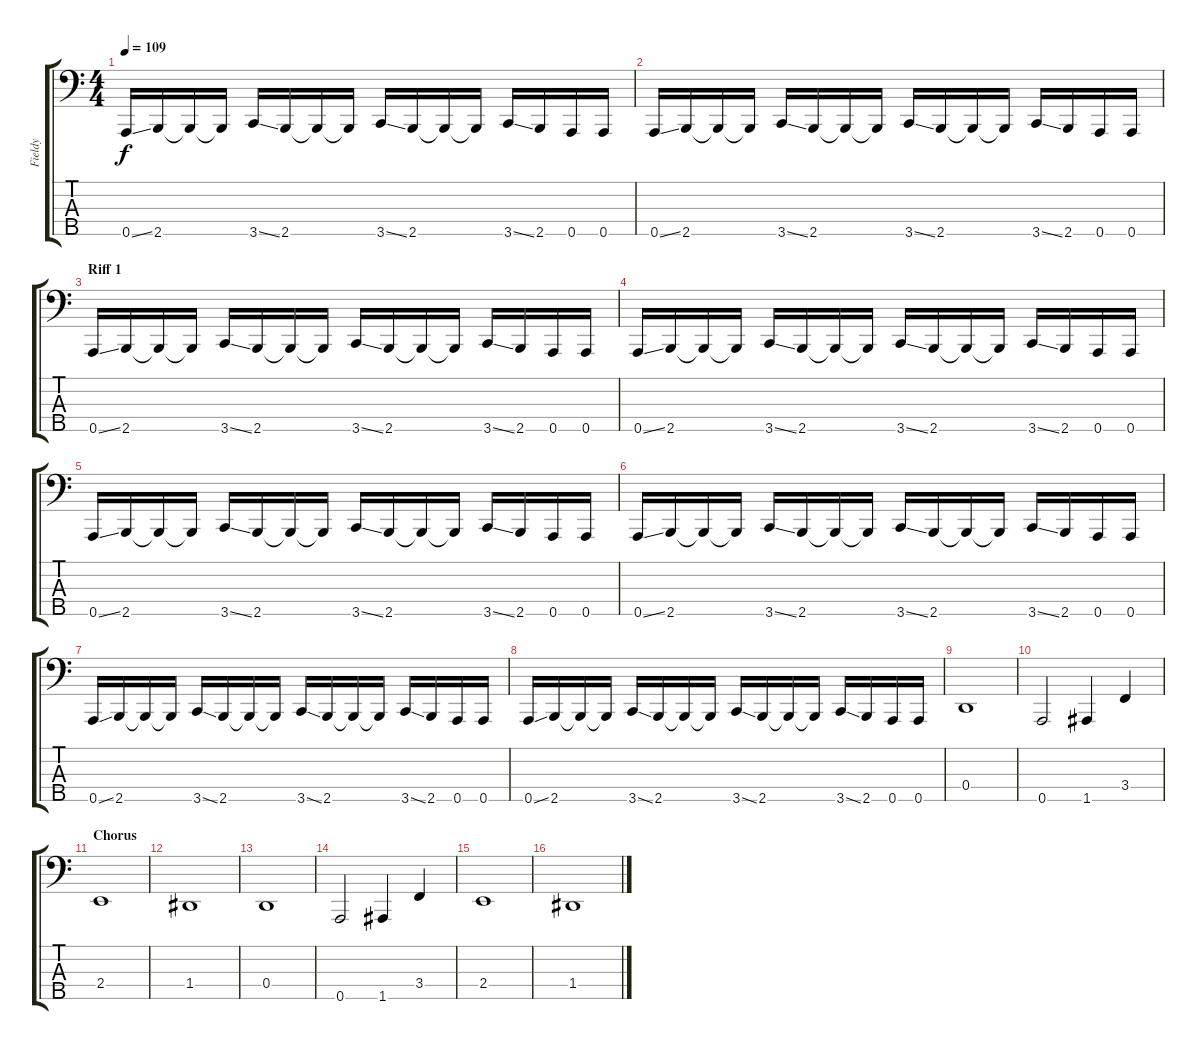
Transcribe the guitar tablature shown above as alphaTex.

\track ("Fieldy" "Fieldy") {instrument slapbass1}
\staff {score tabs}
\tuning (F2 C2 G1 D1 A0) {hide}
\ts (4 4)
\tempo 109
\clef f4
\ks c
0.5{ss}.16{dy f} 2.5.16 2.5{t}.16 2.5{t}.16 3.5{ss}.16 2.5.16 2.5{t}.16 2.5{t}.16 3.5{ss}.16 2.5.16 2.5{t}.16 2.5{t}.16 3.5{ss}.16 2.5.16 0.5.16 0.5.16 |
0.5{ss}.16 2.5.16 2.5{t}.16 2.5{t}.16 3.5{ss}.16 2.5.16 2.5{t}.16 2.5{t}.16 3.5{ss}.16 2.5.16 2.5{t}.16 2.5{t}.16 3.5{ss}.16 2.5.16 0.5.16 0.5.16 |
\section ("" "Riff 1")
0.5{ss}.16 2.5.16 2.5{t}.16 2.5{t}.16 3.5{ss}.16 2.5.16 2.5{t}.16 2.5{t}.16 3.5{ss}.16 2.5.16 2.5{t}.16 2.5{t}.16 3.5{ss}.16 2.5.16 0.5.16 0.5.16 |
0.5{ss}.16 2.5.16 2.5{t}.16 2.5{t}.16 3.5{ss}.16 2.5.16 2.5{t}.16 2.5{t}.16 3.5{ss}.16 2.5.16 2.5{t}.16 2.5{t}.16 3.5{ss}.16 2.5.16 0.5.16 0.5.16 |
0.5{ss}.16 2.5.16 2.5{t}.16 2.5{t}.16 3.5{ss}.16 2.5.16 2.5{t}.16 2.5{t}.16 3.5{ss}.16 2.5.16 2.5{t}.16 2.5{t}.16 3.5{ss}.16 2.5.16 0.5.16 0.5.16 |
0.5{ss}.16 2.5.16 2.5{t}.16 2.5{t}.16 3.5{ss}.16 2.5.16 2.5{t}.16 2.5{t}.16 3.5{ss}.16 2.5.16 2.5{t}.16 2.5{t}.16 3.5{ss}.16 2.5.16 0.5.16 0.5.16 |
0.5{ss}.16 2.5.16 2.5{t}.16 2.5{t}.16 3.5{ss}.16 2.5.16 2.5{t}.16 2.5{t}.16 3.5{ss}.16 2.5.16 2.5{t}.16 2.5{t}.16 3.5{ss}.16 2.5.16 0.5.16 0.5.16 |
0.5{ss}.16 2.5.16 2.5{t}.16 2.5{t}.16 3.5{ss}.16 2.5.16 2.5{t}.16 2.5{t}.16 3.5{ss}.16 2.5.16 2.5{t}.16 2.5{t}.16 3.5{ss}.16 2.5.16 0.5.16 0.5.16 |
0.4.1 |
0.5.2 1.5.4 3.4.4 |
\section ("" "Chorus")
2.4.1 |
1.4.1 |
0.4.1 |
0.5.2 1.5.4 3.4.4 |
2.4.1 |
1.4.1
